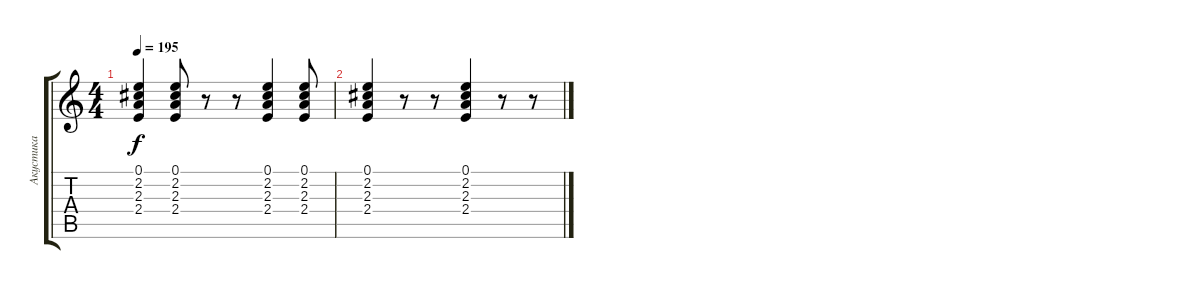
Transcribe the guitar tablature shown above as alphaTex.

\track ("Акустика" "Акустика") {instrument acousticguitarsteel}
\staff {score tabs}
\tuning (E4 B3 G3 D3 A2 E2) {hide}
\ts (4 4)
\tempo 195
\clef g2
\ks c
(0.1 2.2 2.3 2.4).4{dy f} (0.1 2.2 2.3 2.4).8 r.8 r.8 (0.1 2.2 2.3 2.4).4 (0.1 2.2 2.3 2.4).8 |
(0.1 2.2 2.3 2.4).4 r.8 r.8 (0.1 2.2 2.3 2.4).4 r.8 r.8
